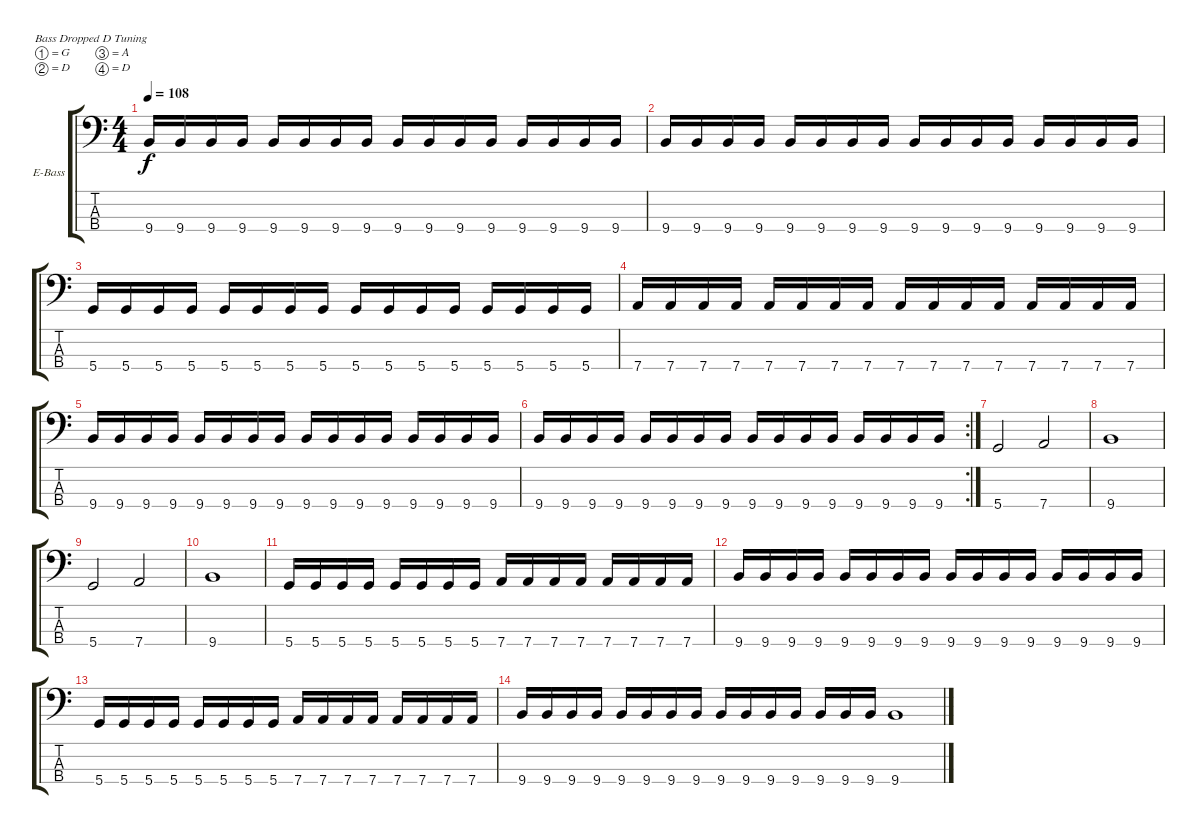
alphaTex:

\bracketExtendMode groupsimilarinstruments
\firstSystemTrackNameOrientation horizontal
\otherSystemsTrackNameOrientation horizontal
\track ("Track 3" "E-Bass") {instrument electricbasspick}
\staff {score tabs}
\tuning (G2 D2 A1 D1)
\ts (4 4)
\tempo 108
\clef f4
\ks c
9.4.16{dy f} 9.4.16 9.4.16 9.4.16 9.4.16 9.4.16 9.4.16 9.4.16 9.4.16 9.4.16 9.4.16 9.4.16 9.4.16 9.4.16 9.4.16 9.4.16 |
9.4.16 9.4.16 9.4.16 9.4.16 9.4.16 9.4.16 9.4.16 9.4.16 9.4.16 9.4.16 9.4.16 9.4.16 9.4.16 9.4.16 9.4.16 9.4.16 |
5.4.16 5.4.16 5.4.16 5.4.16 5.4.16 5.4.16 5.4.16 5.4.16 5.4.16 5.4.16 5.4.16 5.4.16 5.4.16 5.4.16 5.4.16 5.4.16 |
7.4.16 7.4.16 7.4.16 7.4.16 7.4.16 7.4.16 7.4.16 7.4.16 7.4.16 7.4.16 7.4.16 7.4.16 7.4.16 7.4.16 7.4.16 7.4.16 |
9.4.16 9.4.16 9.4.16 9.4.16 9.4.16 9.4.16 9.4.16 9.4.16 9.4.16 9.4.16 9.4.16 9.4.16 9.4.16 9.4.16 9.4.16 9.4.16 |
\rc 2
9.4.16 9.4.16 9.4.16 9.4.16 9.4.16 9.4.16 9.4.16 9.4.16 9.4.16 9.4.16 9.4.16 9.4.16 9.4.16 9.4.16 9.4.16 9.4.16 |
5.4.2 7.4.2 |
9.4.1 |
5.4.2 7.4.2 |
9.4.1 |
5.4.16 5.4.16 5.4.16 5.4.16 5.4.16 5.4.16 5.4.16 5.4.16 7.4.16 7.4.16 7.4.16 7.4.16 7.4.16 7.4.16 7.4.16 7.4.16 |
9.4.16 9.4.16 9.4.16 9.4.16 9.4.16 9.4.16 9.4.16 9.4.16 9.4.16 9.4.16 9.4.16 9.4.16 9.4.16 9.4.16 9.4.16 9.4.16 |
5.4.16 5.4.16 5.4.16 5.4.16 5.4.16 5.4.16 5.4.16 5.4.16 7.4.16 7.4.16 7.4.16 7.4.16 7.4.16 7.4.16 7.4.16 7.4.16 |
9.4.16 9.4.16 9.4.16 9.4.16 9.4.16 9.4.16 9.4.16 9.4.16 9.4.16 9.4.16 9.4.16 9.4.16 9.4.16 9.4.16 9.4.16 9.4.1
